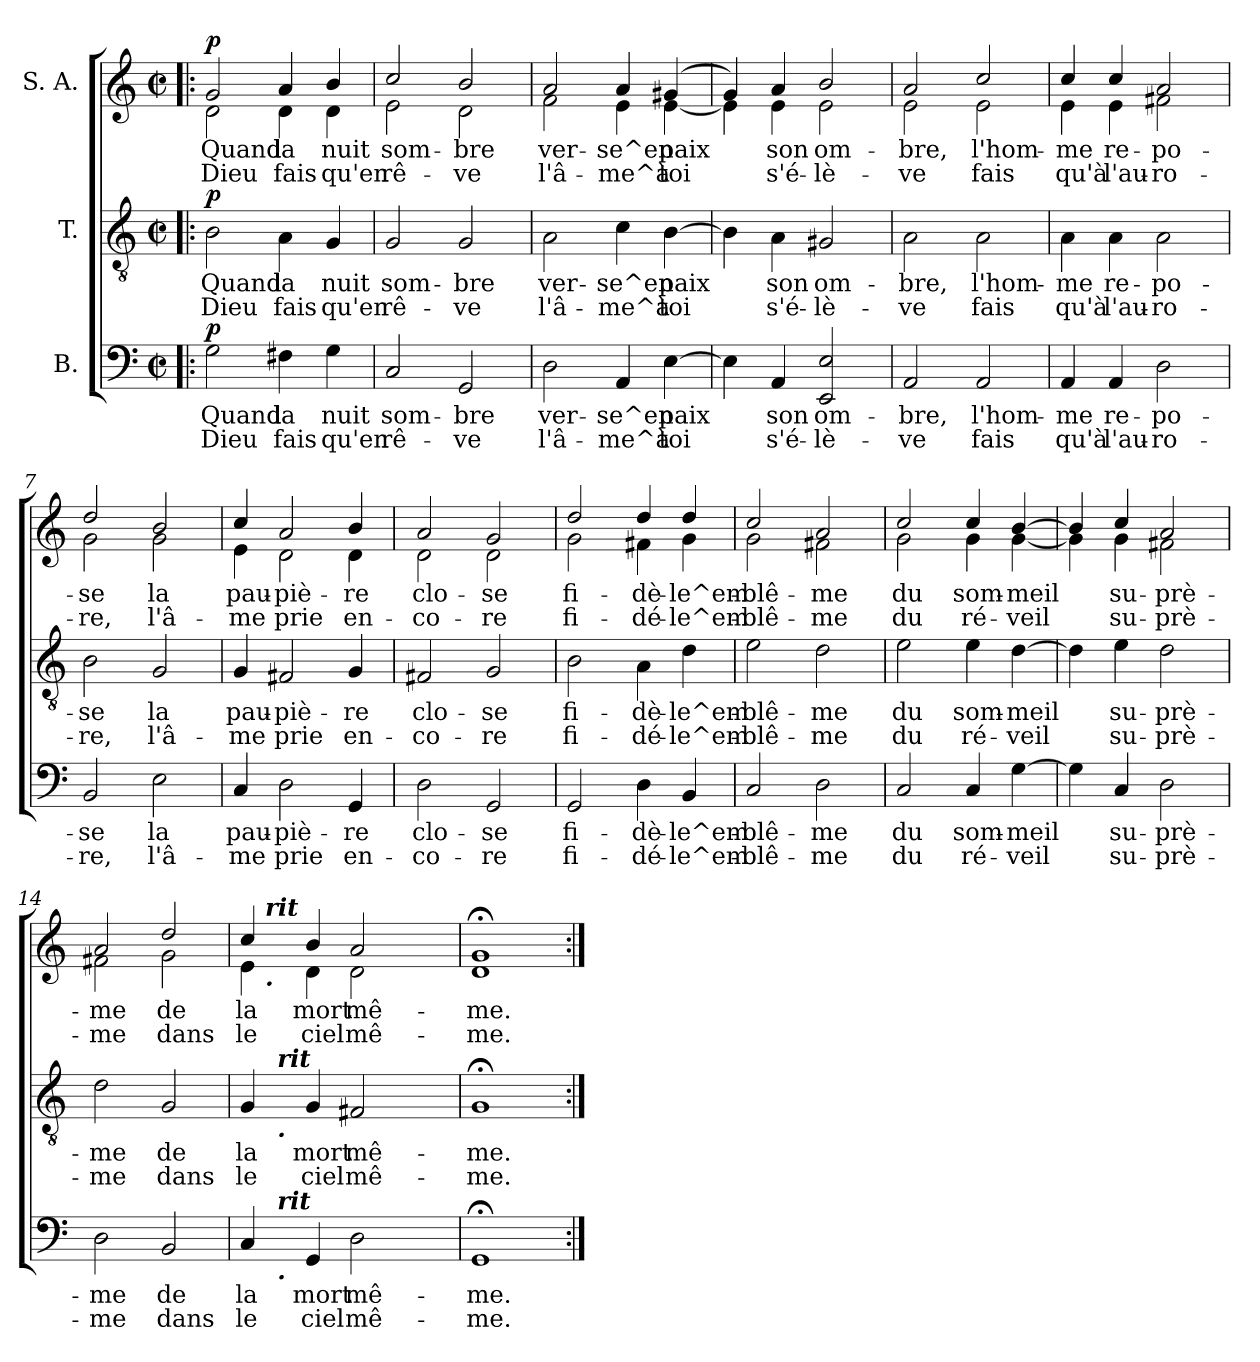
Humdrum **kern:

**kern	**text	**text	**dynam	**kern	**text	**text	**dynam	**kern	**text	**text	**dynam
*part3	*part3	*part3	*part3	*part2	*part2	*part2	*part2	*part1	*part1	*part1	*part1
*staff3	*staff3	*staff3	*staff3	*staff2	*staff2	*staff2	*staff2	*staff1	*staff1	*staff1	*staff1
*I"B.	*	*	*	*I"T.	*	*	*	*I"S. A.	*	*	*
*clefF4	*	*	*	*clefGv2	*	*	*	*clefG2	*	*	*
*k[]	*	*	*	*k[]	*	*	*	*k[]	*	*	*
*C:	*	*	*	*C:	*	*	*	*C:	*	*	*
*M2/2	*	*	*	*M2/2	*	*	*	*M2/2	*	*	*
*met(c|)	*	*	*	*met(c|)	*	*	*	*met(c|)	*	*	*
=1!|:	=1!|:	=1!|:	=1!|:	=1!|:	=1!|:	=1!|:	=1!|:	=1!|:	=1!|:	=1!|:	=1!|:
!	!LO:LY:b	!LO:LY:b	!LO:DY:a	!	!LO:LY:b	!LO:LY:b	!LO:DY:a	!	!LO:LY:b	!LO:LY:b	!LO:DY:a
*	*	*	*	*	*	*	*	*^	*	*	*
2G\	Quand	Dieu	p	2B\	Quand	Dieu	p	2g/	2d\	Quand	Dieu	p
!	!LO:LY:b	!LO:LY:b	!	!	!LO:LY:b	!LO:LY:b	!	!	!	!LO:LY:b	!LO:LY:b	!
4F#X\	la	fais	.	4A\	la	fais	.	4a/	4d\	la	fais	.
!	!LO:LY:b	!LO:LY:b	!	!	!LO:LY:b	!LO:LY:b	!	!	!	!LO:LY:b	!LO:LY:b	!
4G\	nuit	qu'en	.	4G/	nuit	qu'en	.	4b/	4d\	nuit	qu'en	.
=2	=2	=2	=2	=2	=2	=2	=2	=2	=2	=2	=2	=2
!	!LO:LY:b	!LO:LY:b	!	!	!LO:LY:b	!LO:LY:b	!	!	!	!LO:LY:b	!LO:LY:b	!
2C/	som-	rê-	.	2G/	som-	rê-	.	2cc/	2e\	som-	rê-	.
!	!LO:LY:b	!LO:LY:b	!	!	!LO:LY:b	!LO:LY:b	!	!	!	!LO:LY:b	!LO:LY:b	!
2GG/	-bre	-ve	.	2G/	-bre	-ve	.	2b/	2d\	-bre	-ve	.
=3	=3	=3	=3	=3	=3	=3	=3	=3	=3	=3	=3	=3
!	!LO:LY:b	!LO:LY:b	!	!	!LO:LY:b	!LO:LY:b	!	!	!	!LO:LY:b	!LO:LY:b	!
2D\	ver-	l'â-	.	2A\	ver-	l'â-	.	2a/	2f\	ver-	l'â-	.
!	!LO:LY:b	!LO:LY:b	!	!	!LO:LY:b	!LO:LY:b	!	!	!	!LO:LY:b	!LO:LY:b	!
4AA/	-se^en	-me^à	.	4c\	-se^en	-me^à	.	4a/	4e\	-se^en	-me^à	.
!	!LO:LY:b	!LO:LY:b	!	!	!LO:LY:b	!LO:LY:b	!	!	!	!LO:LY:b	!LO:LY:b	!
[>4E\	paix	toi	.	[>4B\	paix	toi	.	(>4g#X/	[<4e\	paix	toi	.
=4	=4	=4	=4	=4	=4	=4	=4	=4	=4	=4	=4	=4
4E\]	.	.	.	4B\]	.	.	.	4g/)	4e\]	.	.	.
!	!LO:LY:b	!LO:LY:b	!	!	!LO:LY:b	!LO:LY:b	!	!	!	!LO:LY:b	!LO:LY:b	!
4AA/	son	s'é-	.	4A\	son	s'é-	.	4a/	4e\	son	s'é-	.
!	!LO:LY:b	!LO:LY:b	!	!	!LO:LY:b	!LO:LY:b	!	!	!	!LO:LY:b	!LO:LY:b	!
2EE/ 2E/	om-	-lè-	.	2G#X/	om-	-lè-	.	2b/	2e\	om-	-lè-	.
=5	=5	=5	=5	=5	=5	=5	=5	=5	=5	=5	=5	=5
!	!LO:LY:b	!LO:LY:b	!	!	!LO:LY:b	!LO:LY:b	!	!	!	!LO:LY:b	!LO:LY:b	!
2AA/	-bre,	-ve	.	2A\	-bre,	-ve	.	2a/	2e\	-bre,	-ve	.
!	!LO:LY:b	!LO:LY:b	!	!	!LO:LY:b	!LO:LY:b	!	!	!	!LO:LY:b	!LO:LY:b	!
2AA/	l'hom-	fais	.	2A\	l'hom-	fais	.	2cc/	2e\	l'hom-	fais	.
!!LO:LB:g=z	!!
=6	=6	=6	=6	=6	=6	=6	=6	=6	=6	=6	=6	=6
!	!LO:LY:b	!LO:LY:b	!	!	!LO:LY:b	!LO:LY:b	!	!	!	!LO:LY:b	!LO:LY:b	!
4AA/	-me	qu'à	.	4A\	-me	qu'à	.	4e\	4cc/	-me	qu'à	.
!	!LO:LY:b	!LO:LY:b	!	!	!LO:LY:b	!LO:LY:b	!	!	!	!LO:LY:b	!LO:LY:b	!
4AA/	re-	l'au-	.	4A\	re-	l'au-	.	4cc/	4e\	re-	l'au-	.
!	!LO:LY:b	!LO:LY:b	!	!	!LO:LY:b	!LO:LY:b	!	!	!	!LO:LY:b	!LO:LY:b	!
2D\	-po-	-ro-	.	2A\	-po-	-ro-	.	2f#X\	2a/	-po-	-ro-	.
=7	=7	=7	=7	=7	=7	=7	=7	=7	=7	=7	=7	=7
!	!LO:LY:b	!LO:LY:b	!	!	!LO:LY:b	!LO:LY:b	!	!	!	!LO:LY:b	!LO:LY:b	!
2BB/	-se	-re,	.	2B\	-se	-re,	.	2dd/	2g\	-se	-re,	.
!	!LO:LY:b	!LO:LY:b	!	!	!LO:LY:b	!LO:LY:b	!	!	!	!LO:LY:b	!LO:LY:b	!
2E\	la	l'â-	.	2G/	la	l'â-	.	2b/	2g\	la	l'â-	.
=8	=8	=8	=8	=8	=8	=8	=8	=8	=8	=8	=8	=8
!	!LO:LY:b	!LO:LY:b	!	!	!LO:LY:b	!LO:LY:b	!	!	!	!LO:LY:b	!LO:LY:b	!
4C/	pau-	-me	.	4G/	pau-	-me	.	4cc/	4e\	pau-	-me	.
!	!LO:LY:b	!LO:LY:b	!	!	!LO:LY:b	!LO:LY:b	!	!	!	!LO:LY:b	!LO:LY:b	!
2D\	-piè-	prie	.	2F#X/	-piè-	prie	.	2a/	2d\	-piè-	prie	.
!	!LO:LY:b	!LO:LY:b	!	!	!LO:LY:b	!LO:LY:b	!	!	!	!LO:LY:b	!LO:LY:b	!
4GG/	-re	en-	.	4G/	-re	en-	.	4b/	4d\	-re	en-	.
=9	=9	=9	=9	=9	=9	=9	=9	=9	=9	=9	=9	=9
!	!LO:LY:b	!LO:LY:b	!	!	!LO:LY:b	!LO:LY:b	!	!	!	!LO:LY:b	!LO:LY:b	!
2D\	clo-	-co-	.	2F#X/	clo-	-co-	.	2a/	2d\	clo-	-co-	.
!	!LO:LY:b	!LO:LY:b	!	!	!LO:LY:b	!LO:LY:b	!	!	!	!LO:LY:b	!LO:LY:b	!
2GG/	-se	-re	.	2G/	-se	-re	.	2g/	2d\	-se	-re	.
=10	=10	=10	=10	=10	=10	=10	=10	=10	=10	=10	=10	=10
!	!LO:LY:b	!LO:LY:b	!	!	!LO:LY:b	!LO:LY:b	!	!	!	!LO:LY:b	!LO:LY:b	!
2GG/	fi-	fi-	.	2B\	fi-	fi-	.	2dd/	2g\	fi-	fi-	.
!	!LO:LY:b	!LO:LY:b	!	!	!LO:LY:b	!LO:LY:b	!	!	!	!LO:LY:b	!LO:LY:b	!
4D\	-dè-	-dé-	.	4A\	-dè-	-dé-	.	4f#X\	4dd/	-dè-	-dé-	.
!	!LO:LY:b	!LO:LY:b	!	!	!LO:LY:b	!LO:LY:b	!	!	!	!LO:LY:b	!LO:LY:b	!
4BB/	-le^em-	-le^em-	.	4d\	-le^em-	-le^em-	.	4dd/	4g\	-le^em-	-le^em-	.
=11	=11	=11	=11	=11	=11	=11	=11	=11	=11	=11	=11	=11
!	!LO:LY:b	!LO:LY:b	!	!	!LO:LY:b	!LO:LY:b	!	!	!	!LO:LY:b	!LO:LY:b	!
2C/	-blê-	-blê-	.	2e\	-blê-	-blê-	.	2cc/	2g\	-blê-	-blê-	.
!	!LO:LY:b	!LO:LY:b	!	!	!LO:LY:b	!LO:LY:b	!	!	!	!LO:LY:b	!LO:LY:b	!
2D\	-me	-me	.	2d\	-me	-me	.	2a/	2f#X\	-me	-me	.
!!LO:PB:g=z	!!
=12	=12	=12	=12	=12	=12	=12	=12	=12	=12	=12	=12	=12
!	!LO:LY:b	!LO:LY:b	!	!	!LO:LY:b	!LO:LY:b	!	!	!	!LO:LY:b	!LO:LY:b	!
2C/	du	du	.	2e\	du	du	.	2cc/	2g\	du	du	.
!	!LO:LY:b	!LO:LY:b	!	!	!LO:LY:b	!LO:LY:b	!	!	!	!LO:LY:b	!LO:LY:b	!
4C/	som-	ré-	.	4e\	som-	ré-	.	4cc/	4g\	som-	ré-	.
!	!LO:LY:b	!LO:LY:b	!	!	!LO:LY:b	!LO:LY:b	!	!	!	!LO:LY:b	!LO:LY:b	!
[>4G\	-meil	-veil	.	[>4d\	-meil	-veil	.	[>4b/	[<4g\	-meil	-veil	.
=13	=13	=13	=13	=13	=13	=13	=13	=13	=13	=13	=13	=13
4G\]	.	.	.	4d\]	.	.	.	4b/]	4g\]	.	.	.
!	!LO:LY:b	!LO:LY:b	!	!	!LO:LY:b	!LO:LY:b	!	!	!	!LO:LY:b	!LO:LY:b	!
4C/	su-	su-	.	4e\	su-	su-	.	4cc/	4g\	su-	su-	.
!	!LO:LY:b	!LO:LY:b	!	!	!LO:LY:b	!LO:LY:b	!	!	!	!LO:LY:b	!LO:LY:b	!
2D\	-prè-	-prè-	.	2d\	-prè-	-prè-	.	2f#X\	2a/	-prè-	-prè-	.
=14	=14	=14	=14	=14	=14	=14	=14	=14	=14	=14	=14	=14
!	!LO:LY:b	!LO:LY:b	!	!	!LO:LY:b	!LO:LY:b	!	!	!	!LO:LY:b	!LO:LY:b	!
2D\	-me	-me	.	2d\	-me	-me	.	2f#X\	2a/	-me	-me	.
!	!LO:LY:b	!LO:LY:b	!	!	!LO:LY:b	!LO:LY:b	!	!	!	!LO:LY:b	!LO:LY:b	!
2BB/	de	dans	.	2G/	de	dans	.	2dd/	2g\	de	dans	.
=15	=15	=15	=15	=15	=15	=15	=15	=15	=15	=15	=15	=15
!	!LO:LY:b	!LO:LY:b	!	!	!LO:LY:b	!LO:LY:b	!	!	!	!LO:LY:b	!LO:LY:b	!
*^	*	*	*	*^	*	*	*	*	*^	*	*	*
4C/	8ryy	la	le	.	4G/	8ryy	la	le	.	4cc/	4e\	16.ryy	la	le	.
!	!	!	!	!	!	!	!	!	!	!	!	!LO:TX:a:Bi:t=rit	!	!	!
!	!	!	!	!	!	!	!	!	!	!	!	!LO:TX:b:Bi:t=.	!	!	!
.	.	.	.	.	.	.	.	.	.	.	.	2ryy	.	.	.
!	!	!	!	!	!	!LO:TX:a:Bi:t=rit	!	!	!	!	!	!	!	!	!
!	!	!	!	!	!	!LO:TX:b:Bi:t=.	!	!	!	!	!	!	!	!	!
!	!LO:TX:a:Bi:t=rit	!	!	!	!	!	!	!	!	!	!	!	!	!	!
!	!LO:TX:b:Bi:t=.	!	!	!	!	!	!	!	!	!	!	!	!	!	!
.	2..ryy	.	.	.	.	2..ryy	.	.	.	.	.	.	.	.	.
!	!	!LO:LY:b	!LO:LY:b	!	!	!	!LO:LY:b	!LO:LY:b	!	!	!	!	!LO:LY:b	!LO:LY:b	!
4GG/	.	mort	ciel	.	4G/	.	mort	ciel	.	4b/	4d\	.	mort	ciel	.
!	!	!LO:LY:b	!LO:LY:b	!	!	!	!LO:LY:b	!LO:LY:b	!	!	!	!	!LO:LY:b	!LO:LY:b	!
2D\	.	mê-	mê-	.	2F#X/	.	mê-	mê-	.	2a/	2d\	.	mê-	mê-	.
.	.	.	.	.	.	.	.	.	.	.	.	4ryy	.	.	.
.	.	.	.	.	.	.	.	.	.	.	.	8ryy	.	.	.
.	.	.	.	.	.	.	.	.	.	.	.	32ryy	.	.	.
=16	=16	=16	=16	=16	=16	=16	=16	=16	=16	=16	=16	=16	=16	=16	=16
!	!	!LO:LY:b	!LO:LY:b	!	!	!	!LO:LY:b	!LO:LY:b	!	!	!	!	!LO:LY:b	!LO:LY:b	!
*v	*v	*	*	*	*	*	*	*	*	*v	*v	*v	*	*	*
*	*	*	*	*v	*v	*	*	*	*	*	*	*
1GG;<	-me.	-me.	.	1G;<	-me.	-me.	.	1d;< 1g;<	-me.	-me.	.
=:|!	=:|!	=:|!	=:|!	=:|!	=:|!	=:|!	=:|!	=:|!	=:|!	=:|!	=:|!
*-	*-	*-	*-	*-	*-	*-	*-	*-	*-	*-	*-
